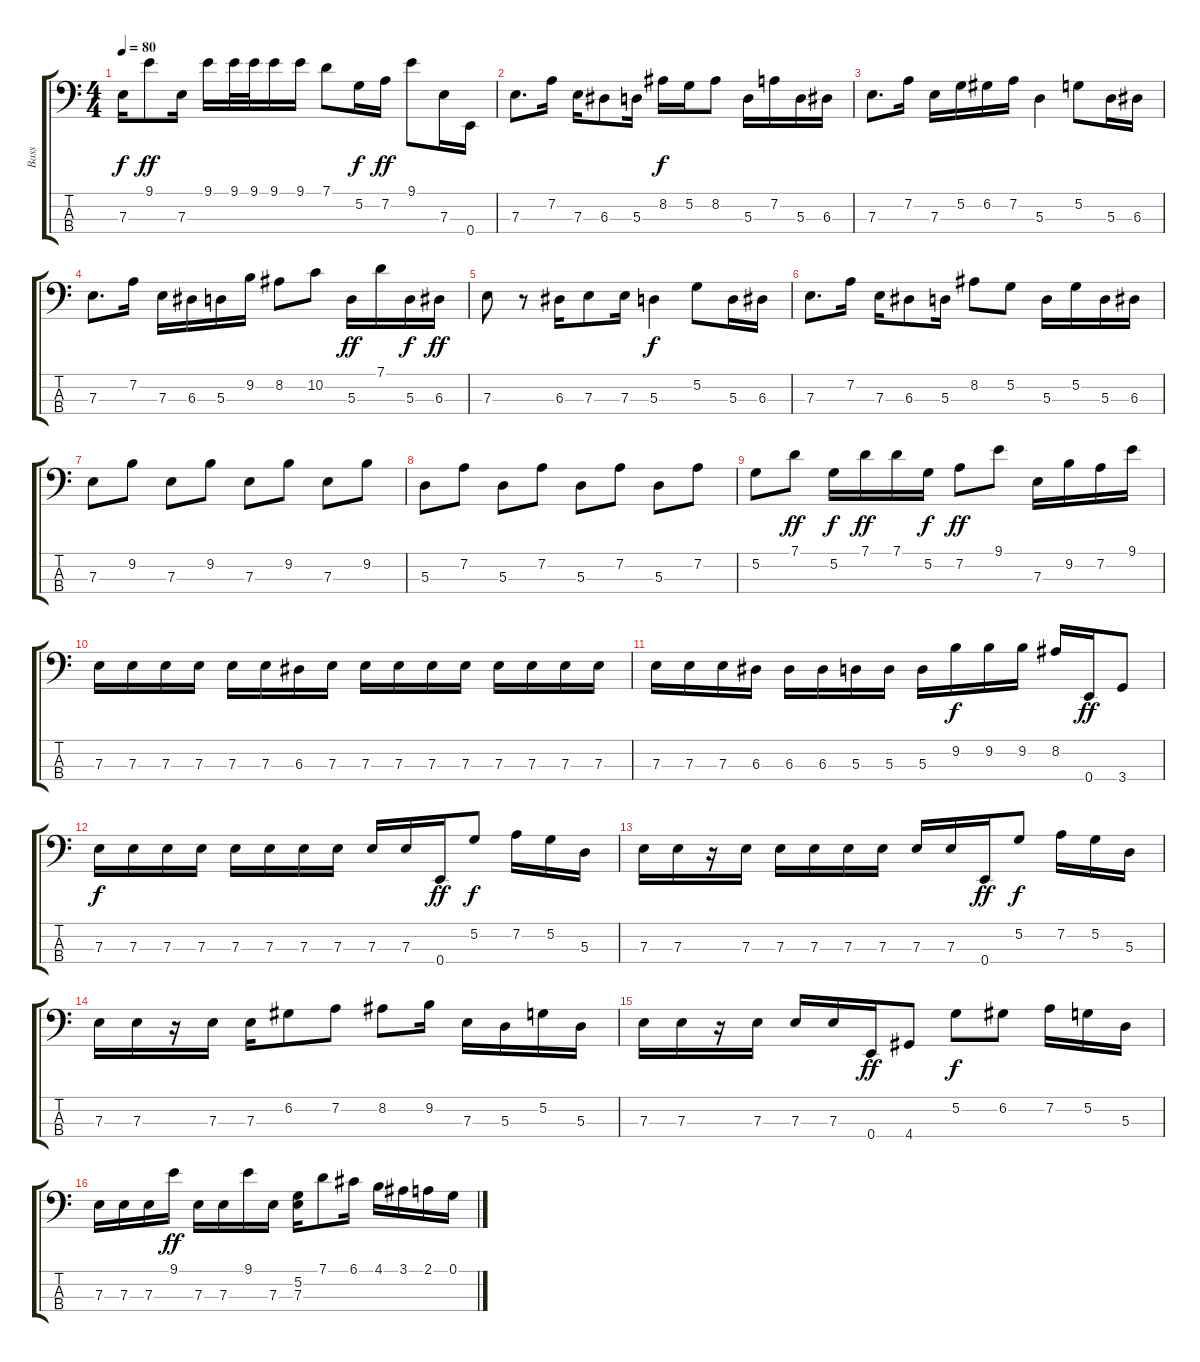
\track ("Bass" "Bass") {instrument electricbassfinger}
\staff {score tabs}
\tuning (G2 D2 A1 E1) {hide}
\ts (4 4)
\tempo 80
\clef f4
\ks c
7.3.16{dy f} 9.1.8{dy ff} 7.3.16 9.1.16 9.1.32 9.1.32 9.1.16 9.1.16 7.1.8 5.2.16{dy f} 7.2.16{dy ff} 9.1.8 7.3.16 0.4.16 |
7.3.8{d} 7.2.16 7.3.16 6.3.8 5.3.16 8.2.16{dy f} 5.2.16 8.2.8 5.3.16 7.2.16 5.3.16 6.3.16 |
7.3.8{d} 7.2.16 7.3.16 5.2.16 6.2.16 7.2.16 5.3.4 5.2.8 5.3.16 6.3.16 |
7.3.8{d} 7.2.16 7.3.16 6.3.16 5.3.16 9.2.16 8.2.8 10.2.8 5.3.16{dy ff} 7.1.16 5.3.16{dy f} 6.3.16{dy ff} |
7.3.8 r.8 6.3.16 7.3.8 7.3.16 5.3.4{dy f} 5.2.8 5.3.16 6.3.16 |
7.3.8{d} 7.2.16 7.3.16 6.3.8 5.3.16 8.2.8 5.2.8 5.3.16 5.2.16 5.3.16 6.3.16 |
7.3.8 9.2.8 7.3.8 9.2.8 7.3.8 9.2.8 7.3.8 9.2.8 |
5.3.8 7.2.8 5.3.8 7.2.8 5.3.8 7.2.8 5.3.8 7.2.8 |
5.2.8 7.1.8{dy ff} 5.2.16{dy f} 7.1.16{dy ff} 7.1.16 5.2.16{dy f} 7.2.8{dy ff} 9.1.8 7.3.16 9.2.16 7.2.16 9.1.16 |
7.3.16 7.3.16 7.3.16 7.3.16 7.3.16 7.3.16 6.3.16 7.3.16 7.3.16 7.3.16 7.3.16 7.3.16 7.3.16 7.3.16 7.3.16 7.3.16 |
7.3.16 7.3.16 7.3.16 6.3.16 6.3.16 6.3.16 5.3.16 5.3.16 5.3.16 9.2.16{dy f} 9.2.16 9.2.16 8.2.16 0.4.16{dy ff} 3.4.8 |
7.3.16{dy f} 7.3.16 7.3.16 7.3.16 7.3.16 7.3.16 7.3.16 7.3.16 7.3.16 7.3.16 0.4.16{dy ff} 5.2.8{dy f} 7.2.16 5.2.16 5.3.16 |
7.3.16 7.3.16 r.16 7.3.16 7.3.16 7.3.16 7.3.16 7.3.16 7.3.16 7.3.16 0.4.16{dy ff} 5.2.8{dy f} 7.2.16 5.2.16 5.3.16 |
7.3.16 7.3.16 r.16 7.3.16 7.3.16 6.2.8 7.2.8 8.2.8 9.2.16 7.3.16 5.3.16 5.2.16 5.3.16 |
7.3.16 7.3.16 r.16 7.3.16 7.3.16 7.3.16 0.4.16{dy ff} 4.4.8 5.2.8{dy f} 6.2.8 7.2.16 5.2.16 5.3.16 |
7.3.16 7.3.16 7.3.16 9.1.16{dy ff} 7.3.16 7.3.16 9.1.16 7.3.16 (5.2 7.3).16 7.1.8 6.1.16 4.1.16 3.1.16 2.1.16 0.1.16
